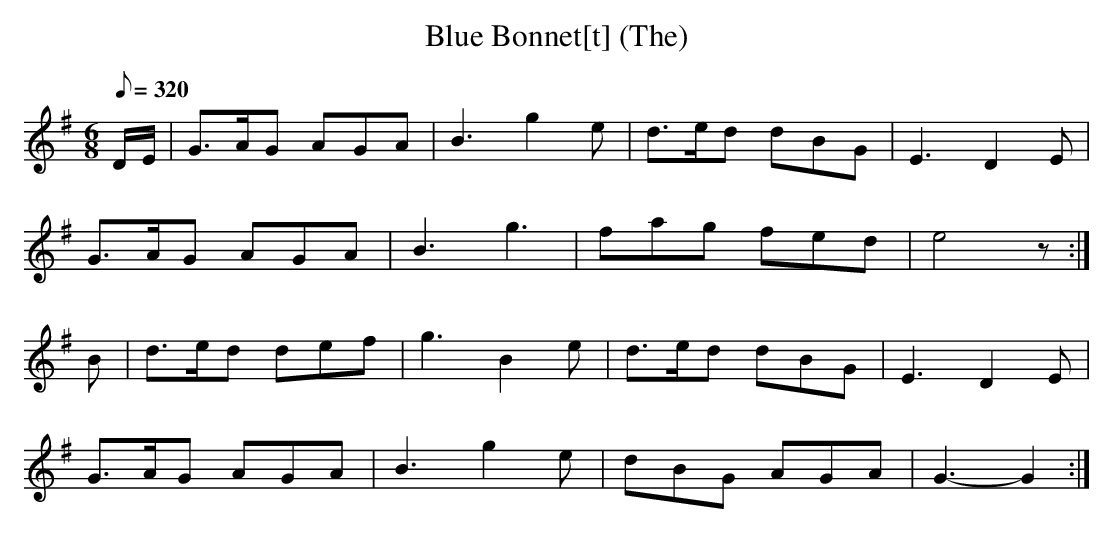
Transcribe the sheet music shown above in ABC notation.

X:1
T: Blue Bonnet[t] (The)
M: 6/8
L: 1/8
Q: 320
K: G
D/E/| G>AG AGA| B3 g2e| d>ed dBG| E3 D2E|
G>AG AGA| B3 g3| fag fed| e4 z :|
B| d>ed def| g3 B2e| d>ed dBG| E3 D2E|
G>AG AGA| B3 g2e| dBG AGA| G3-G2 :|
